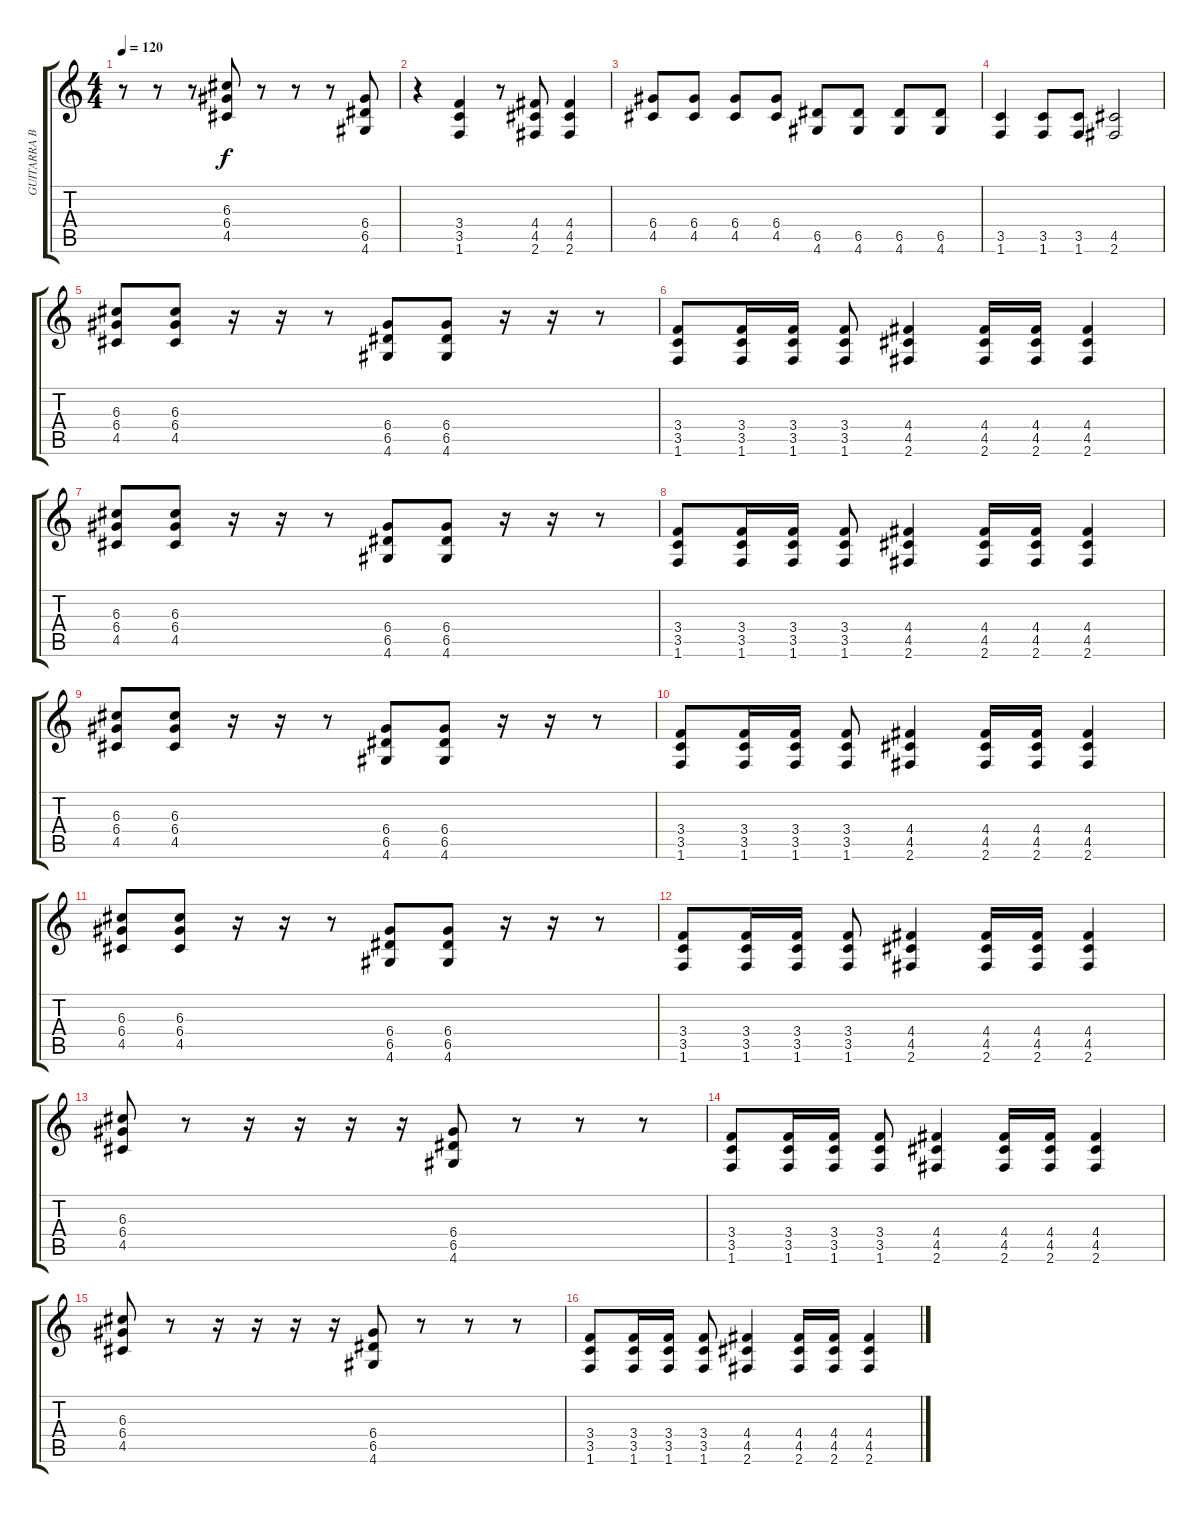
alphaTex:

\track ("GUITARRA BASE" "GUITARRA B") {instrument overdrivenguitar}
\staff {score tabs}
\tuning (E4 B3 G3 D3 A2 E2) {hide}
\ts (4 4)
\tempo 120
\clef g2
\ks c
r.8{dy f} r.8 r.8 (6.3 6.4 4.5).8 r.8 r.8 r.8 (6.4 6.5 4.6).8 |
r.4 (3.4 3.5 1.6).4 r.8 (4.4 4.5 2.6).8 (4.4 4.5 2.6).4 |
(6.4 4.5).8 (6.4 4.5).8 (6.4 4.5).8 (6.4 4.5).8 (6.5 4.6).8 (6.5 4.6).8 (6.5 4.6).8 (6.5 4.6).8 |
(3.5 1.6).4 (3.5 1.6).8 (3.5 1.6).8 (4.5 2.6).2 |
(6.3 6.4 4.5).8 (6.3 6.4 4.5).8 r.16 r.16 r.8 (6.4 6.5 4.6).8 (6.4 6.5 4.6).8 r.16 r.16 r.8 |
(3.4 3.5 1.6).8 (3.4 3.5 1.6).16 (3.4 3.5 1.6).16 (3.4 3.5 1.6).8 (4.4 4.5 2.6).4 (4.4 4.5 2.6).16 (4.4 4.5 2.6).16 (4.4 4.5 2.6).4 |
(6.3 6.4 4.5).8 (6.3 6.4 4.5).8 r.16 r.16 r.8 (6.4 6.5 4.6).8 (6.4 6.5 4.6).8 r.16 r.16 r.8 |
(3.4 3.5 1.6).8 (3.4 3.5 1.6).16 (3.4 3.5 1.6).16 (3.4 3.5 1.6).8 (4.4 4.5 2.6).4 (4.4 4.5 2.6).16 (4.4 4.5 2.6).16 (4.4 4.5 2.6).4 |
(6.3 6.4 4.5).8 (6.3 6.4 4.5).8 r.16 r.16 r.8 (6.4 6.5 4.6).8 (6.4 6.5 4.6).8 r.16 r.16 r.8 |
(3.4 3.5 1.6).8 (3.4 3.5 1.6).16 (3.4 3.5 1.6).16 (3.4 3.5 1.6).8 (4.4 4.5 2.6).4 (4.4 4.5 2.6).16 (4.4 4.5 2.6).16 (4.4 4.5 2.6).4 |
(6.3 6.4 4.5).8 (6.3 6.4 4.5).8 r.16 r.16 r.8 (6.4 6.5 4.6).8 (6.4 6.5 4.6).8 r.16 r.16 r.8 |
(3.4 3.5 1.6).8 (3.4 3.5 1.6).16 (3.4 3.5 1.6).16 (3.4 3.5 1.6).8 (4.4 4.5 2.6).4 (4.4 4.5 2.6).16 (4.4 4.5 2.6).16 (4.4 4.5 2.6).4 |
(6.3 6.4 4.5).8 r.8 r.16 r.16 r.16 r.16 (6.4 6.5 4.6).8 r.8 r.8 r.8 |
(3.4 3.5 1.6).8 (3.4 3.5 1.6).16 (3.4 3.5 1.6).16 (3.4 3.5 1.6).8 (4.4 4.5 2.6).4 (4.4 4.5 2.6).16 (4.4 4.5 2.6).16 (4.4 4.5 2.6).4 |
(6.3 6.4 4.5).8 r.8 r.16 r.16 r.16 r.16 (6.4 6.5 4.6).8 r.8 r.8 r.8 |
(3.4 3.5 1.6).8 (3.4 3.5 1.6).16 (3.4 3.5 1.6).16 (3.4 3.5 1.6).8 (4.4 4.5 2.6).4 (4.4 4.5 2.6).16 (4.4 4.5 2.6).16 (4.4 4.5 2.6).4
